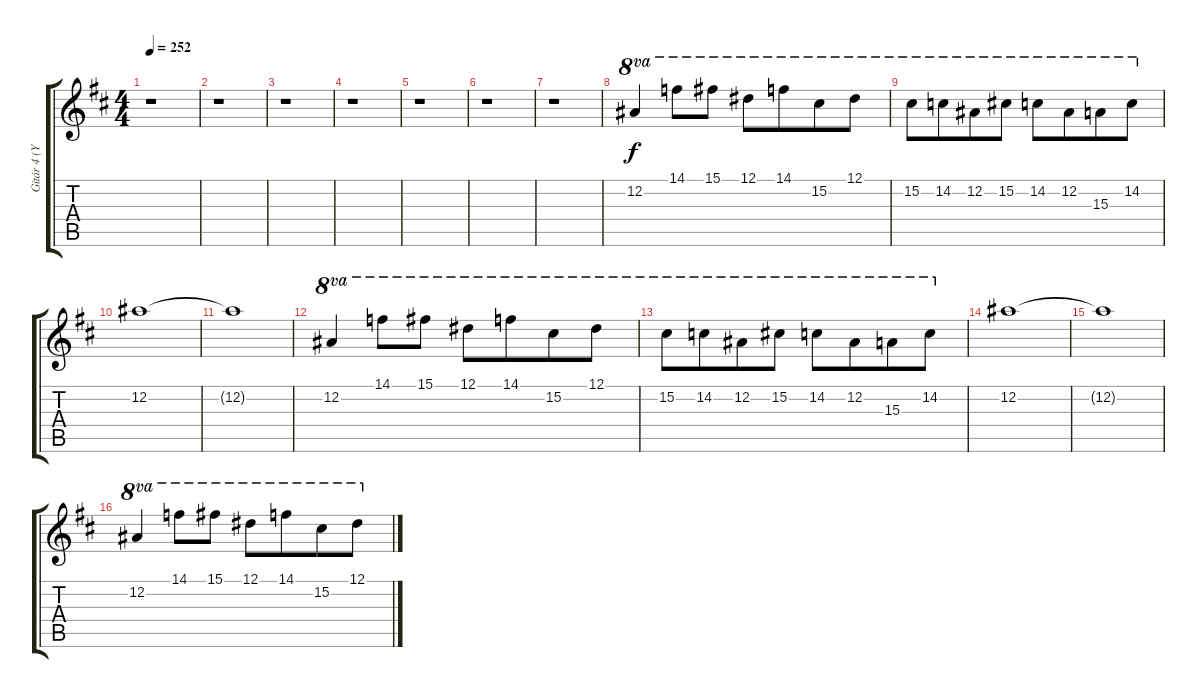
\track ("Gitár 4 (Yngwie Malmsteen)" "Gitár 4 (Y") {instrument distortionguitar}
\staff {score tabs}
\tuning (Eb4 Bb3 Gb3 Db3 Ab2 Eb2) {hide}
\ts (4 4)
\tempo 252
\clef g2
\ks d
r.1{dy f} |
r.1 |
r.1 |
r.1 |
r.1 |
r.1 |
r.1 |
12.2.4{ot 8va} 14.1.8{ot 8va} 15.1.8{ot 8va} 12.1.8{ot 8va} 14.1.8{ot 8va beam merge} 15.2.8{ot 8va} 12.1.8{ot 8va} |
15.2.8{ot 8va} 14.2.8{ot 8va beam merge} 12.2.8{ot 8va} 15.2.8{ot 8va} 14.2.8{ot 8va} 12.2.8{ot 8va beam merge} 15.3.8{ot 8va} 14.2.8{ot 8va} |
12.2.1 |
12.2{t}.1 |
12.2.4{ot 8va} 14.1.8{ot 8va} 15.1.8{ot 8va} 12.1.8{ot 8va} 14.1.8{ot 8va beam merge} 15.2.8{ot 8va} 12.1.8{ot 8va} |
15.2.8{ot 8va} 14.2.8{ot 8va beam merge} 12.2.8{ot 8va} 15.2.8{ot 8va} 14.2.8{ot 8va} 12.2.8{ot 8va beam merge} 15.3.8{ot 8va} 14.2.8{ot 8va} |
12.2.1 |
12.2{t}.1 |
12.2.4{ot 8va} 14.1.8{ot 8va} 15.1.8{ot 8va} 12.1.8{ot 8va} 14.1.8{ot 8va beam merge} 15.2.8{ot 8va} 12.1.8{ot 8va}
